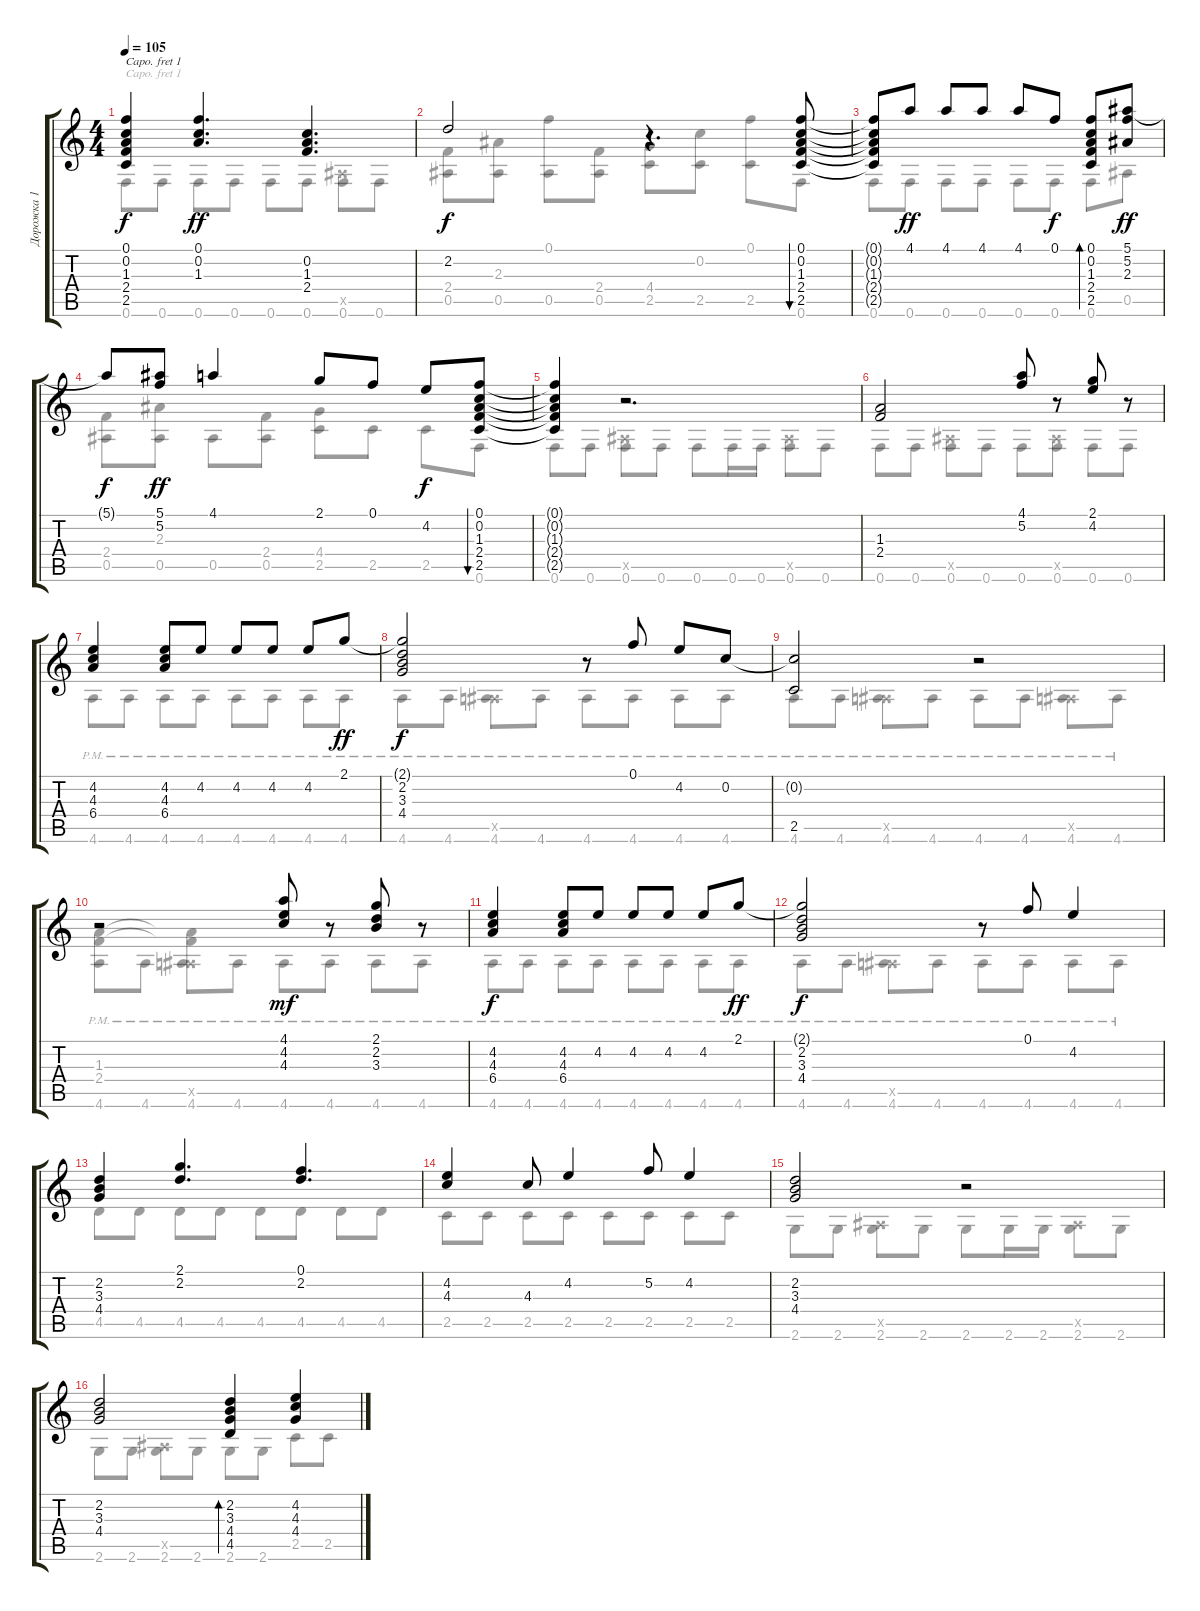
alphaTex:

\track ("Дорожка 1" "Дорожка 1") {instrument acousticguitarsteel}
\staff {score tabs}
\capo 1
\tuning (E4 B3 G3 D3 A2 E2) {hide}
\voice
\ts (4 4)
\tempo 105
\clef g2
\ks c
(0.1{t} 0.2{t} 1.3{t} 2.4{t} 2.5{t}).4{dy f} (0.1 0.2 1.3).4{d dy ff} (0.2 1.3 2.4).4{d} |
2.2.2{dy f} r.4{d} (0.1 0.2 1.3 2.4 2.5).8{bu 120} |
(0.1{t} 0.2{t} 1.3{t} 2.4{t} 2.5{t}).8 4.1.8{dy ff} 4.1.8 4.1.8 4.1.8 0.1.8{dy f} (0.1 0.2 1.3 2.4 2.5).8{bd 60} (5.1 5.2 2.3).8{dy ff} |
5.1{t}.8{dy f} (5.1 5.2).8{dy ff} 4.1.4 2.1.8 0.1.8 4.2.8{dy f} (0.1 0.2 1.3 2.4 2.5).8{bu 120} |
(0.1{t} 0.2{t} 1.3{t} 2.4{t} 2.5{t}).4 r.2{d} |
(1.3 2.4).2 (4.1 5.2).8 r.8 (2.1 4.2).8 r.8 |
(4.2 4.3 6.4).4 (4.2 4.3 6.4).8 4.2.8 4.2.8 4.2.8 4.2.8 2.1.8{dy ff} |
(2.1{t} 2.2 3.3 4.4).2{dy f} r.8 0.1.8 4.2.8 0.2.8 |
(0.2{t} 2.5).2 r.2 |
r.2 (4.1 4.2 4.3).8{dy mf} r.8 (2.1 2.2 3.3).8 r.8 |
(4.2 4.3 6.4).4{dy f} (4.2 4.3 6.4).8 4.2.8 4.2.8 4.2.8 4.2.8 2.1.8{dy ff} |
(2.1{t} 2.2 3.3 4.4).2{dy f} r.8 0.1.8 4.2.4 |
(2.2 3.3 4.4).4 (2.1 2.2).4{d} (0.1 2.2).4{d} |
(4.2 4.3).4 4.3.8 4.2.4 5.2.8 4.2.4 |
(2.2 3.3 4.4).2 r.2 |
(2.2 3.3 4.4).2 (2.2 3.3 4.4 4.5).4{bd 60} (4.2 4.3 4.4).4
\voice
\clef g2
\ottava regular
\simile none
\ks c
0.6.8{dy f} 0.6.8 0.6.8 0.6.8 0.6.8 0.6.8 (0.5{x} 0.6).8 0.6.8 |
(2.4 0.5).8 (2.3 0.5).8 (0.1 0.5).8 (2.4 0.5).8 (4.4 2.5).8 (0.2 2.5).8 (0.1 2.5).8 0.6.8 |
0.6.8 0.6.8 0.6.8 0.6.8 0.6.8 0.6.8 0.6.8 0.5.8 |
(2.4 0.5).8 (2.3 0.5).8 0.5.8 (2.4 0.5).8 (4.4 2.5).8 2.5.8 2.5.8 0.6.8 |
0.6.8 0.6.8 (0.5{x} 0.6).8 0.6.8 0.6.8 0.6.16 0.6.16 (0.5{x} 0.6).8 0.6.8 |
0.6.8 0.6.8 (0.5{x} 0.6).8 0.6.8 0.6.8 (0.5{x} 0.6).8 0.6.8 0.6.8 |
4.6{pm}.8 4.6{pm}.8 4.6{pm}.8 4.6{pm}.8 4.6{pm}.8 4.6{pm}.8 4.6{pm}.8 4.6{pm}.8 |
4.6{pm}.8 4.6{pm}.8 (0.5{x} 4.6{pm}).8 4.6{pm}.8 4.6{pm}.8 4.6{pm}.8 4.6{pm}.8 4.6{pm}.8 |
4.6{pm}.8 4.6{pm}.8 (0.5{x} 4.6{pm}).8 4.6{pm}.8 4.6{pm}.8 4.6{pm}.8 (0.5{x} 4.6{pm}).8 4.6{pm}.8 |
(1.3 2.4 4.6{pm}).8 4.6{pm}.8 (1.3{t} 2.4{t} 0.5{x} 4.6{pm}).8 4.6{pm}.8 4.6{pm}.8 4.6{pm}.8 4.6{pm}.8 4.6{pm}.8 |
4.6{pm}.8 4.6{pm}.8 4.6{pm}.8 4.6{pm}.8 4.6{pm}.8 4.6{pm}.8 4.6{pm}.8 4.6{pm}.8 |
4.6{pm}.8 4.6{pm}.8 (0.5{x} 4.6{pm}).8 4.6{pm}.8 4.6{pm}.8 4.6{pm}.8 4.6{pm}.8 4.6{pm}.8 |
4.5.8 4.5.8 4.5.8 4.5.8 4.5.8 4.5.8 4.5.8 4.5.8 |
2.5.8 2.5.8 2.5.8 2.5.8 2.5.8 2.5.8 2.5.8 2.5.8 |
2.6.8 2.6.8 (0.5{x} 2.6).8 2.6.8 2.6.8 2.6.16 2.6.16 (0.5{x} 2.6).8 2.6.8 |
2.6.8 2.6.8 (0.5{x} 2.6).8 2.6.8 2.6.8 2.6.8 2.5.8 2.5.8
